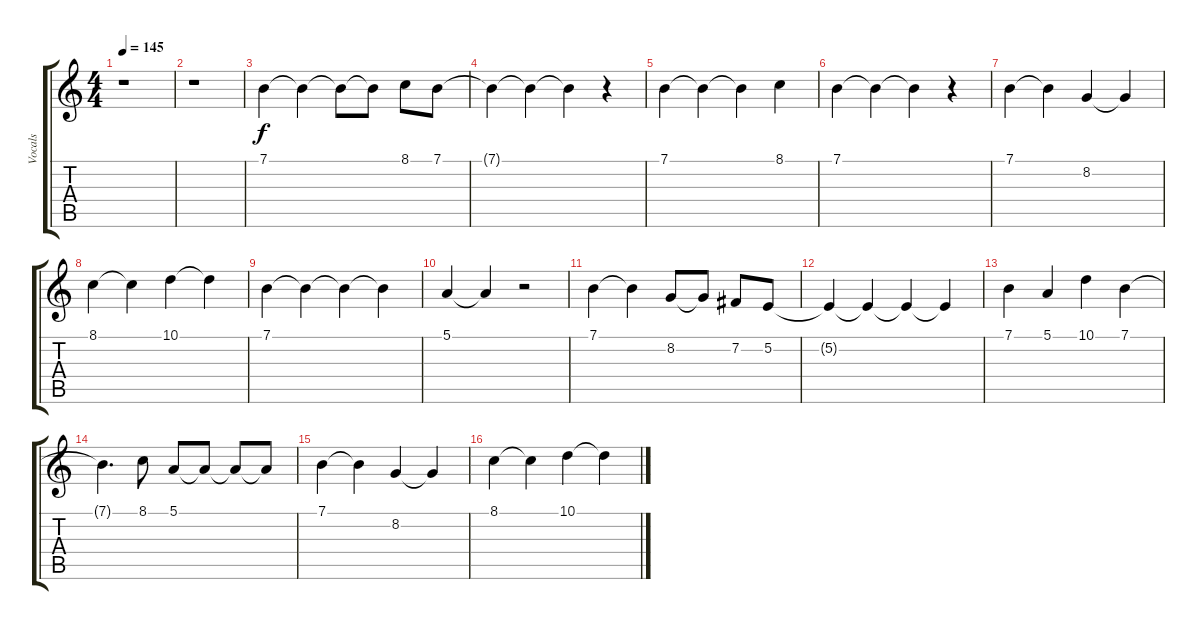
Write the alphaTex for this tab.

\track ("Vocals" "Vocals") {instrument violin}
\staff {score tabs}
\tuning (E4 B3 G3 D3 A2 E2) {hide}
\ts (4 4)
\tempo 145
\clef g2
\ks c
r.1{dy f} |
r.1 |
7.1.4 7.1{t}.4 7.1{t}.8 7.1{t}.8 8.1.8 7.1.8 |
7.1{t}.4 7.1{t}.4 7.1{t}.4 r.4 |
7.1.4 7.1{t}.4 7.1{t}.4 8.1.4 |
7.1.4 7.1{t}.4 7.1{t}.4 r.4 |
7.1.4 7.1{t}.4 8.2.4 8.2{t}.4 |
8.1.4 8.1{t}.4 10.1.4 10.1{t}.4 |
7.1.4 7.1{t}.4 7.1{t}.4 7.1{t}.4 |
5.1.4 5.1{t}.4 r.2 |
7.1.4 7.1{t}.4 8.2.8 8.2{t}.8 7.2.8 5.2.8 |
5.2{t}.4 5.2{t}.4 5.2{t}.4 5.2{t}.4 |
7.1.4 5.1.4 10.1.4 7.1.4 |
7.1{t}.4{d} 8.1.8 5.1.8 5.1{t}.8 5.1{t}.8 5.1{t}.8 |
7.1.4 7.1{t}.4 8.2.4 8.2{t}.4 |
8.1.4 8.1{t}.4 10.1.4 10.1{t}.4
